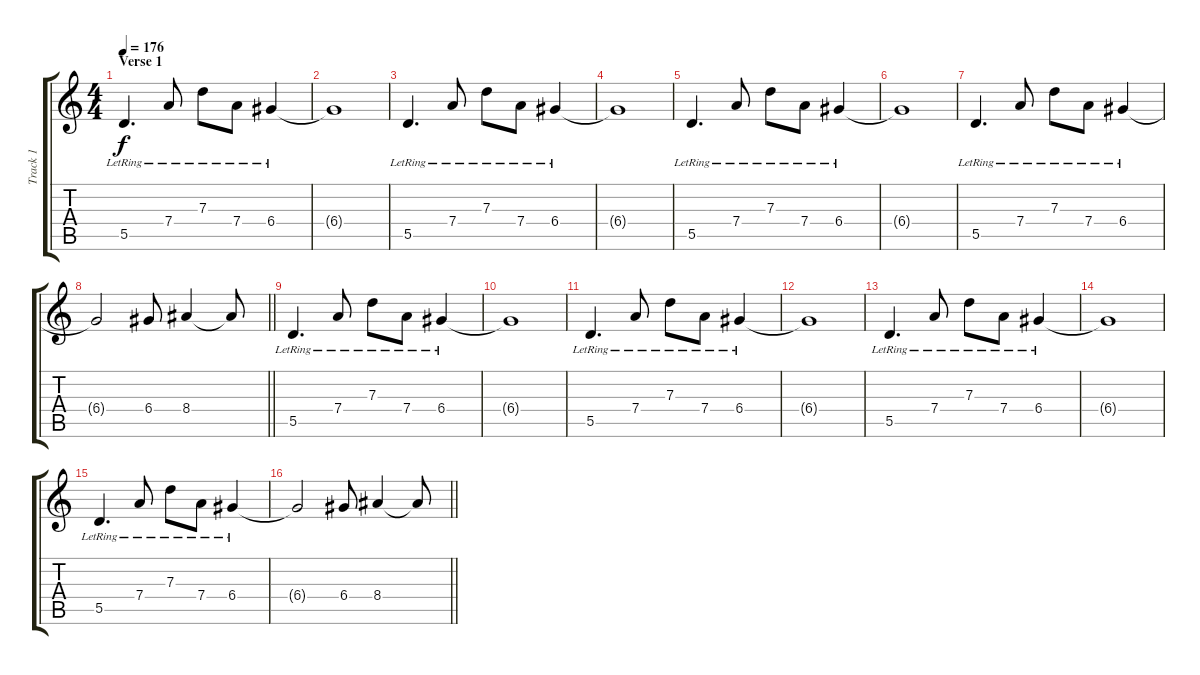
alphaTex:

\track ("Track 1" "Track 1") {instrument overdrivenguitar}
\staff {score tabs}
\tuning (E4 B3 G3 D3 A2 D2) {hide}
\ts (4 4)
\section ("" "Verse 1")
\tempo 176
\clef g2
\ks c
5.5{lr}.4{d dy f} 7.4{lr}.8 7.3{lr}.8 7.4{lr}.8 6.4{lr}.4 |
6.4{t}.1 |
5.5{lr}.4{d} 7.4{lr}.8 7.3{lr}.8 7.4{lr}.8 6.4{lr}.4 |
6.4{t}.1 |
5.5{lr}.4{d} 7.4{lr}.8 7.3{lr}.8 7.4{lr}.8 6.4{lr}.4 |
6.4{t}.1 |
5.5{lr}.4{d} 7.4{lr}.8 7.3{lr}.8 7.4{lr}.8 6.4{lr}.4 |
\barLineRight lightlight
6.4{t}.2 6.4.8 8.4.4 8.4{t}.8 |
5.5{lr}.4{d} 7.4{lr}.8 7.3{lr}.8 7.4{lr}.8 6.4{lr}.4 |
6.4{t}.1 |
5.5{lr}.4{d} 7.4{lr}.8 7.3{lr}.8 7.4{lr}.8 6.4{lr}.4 |
6.4{t}.1 |
5.5{lr}.4{d} 7.4{lr}.8 7.3{lr}.8 7.4{lr}.8 6.4{lr}.4 |
6.4{t}.1 |
5.5{lr}.4{d} 7.4{lr}.8 7.3{lr}.8 7.4{lr}.8 6.4{lr}.4 |
\barLineRight lightlight
6.4{t}.2 6.4.8 8.4.4 8.4{t}.8
